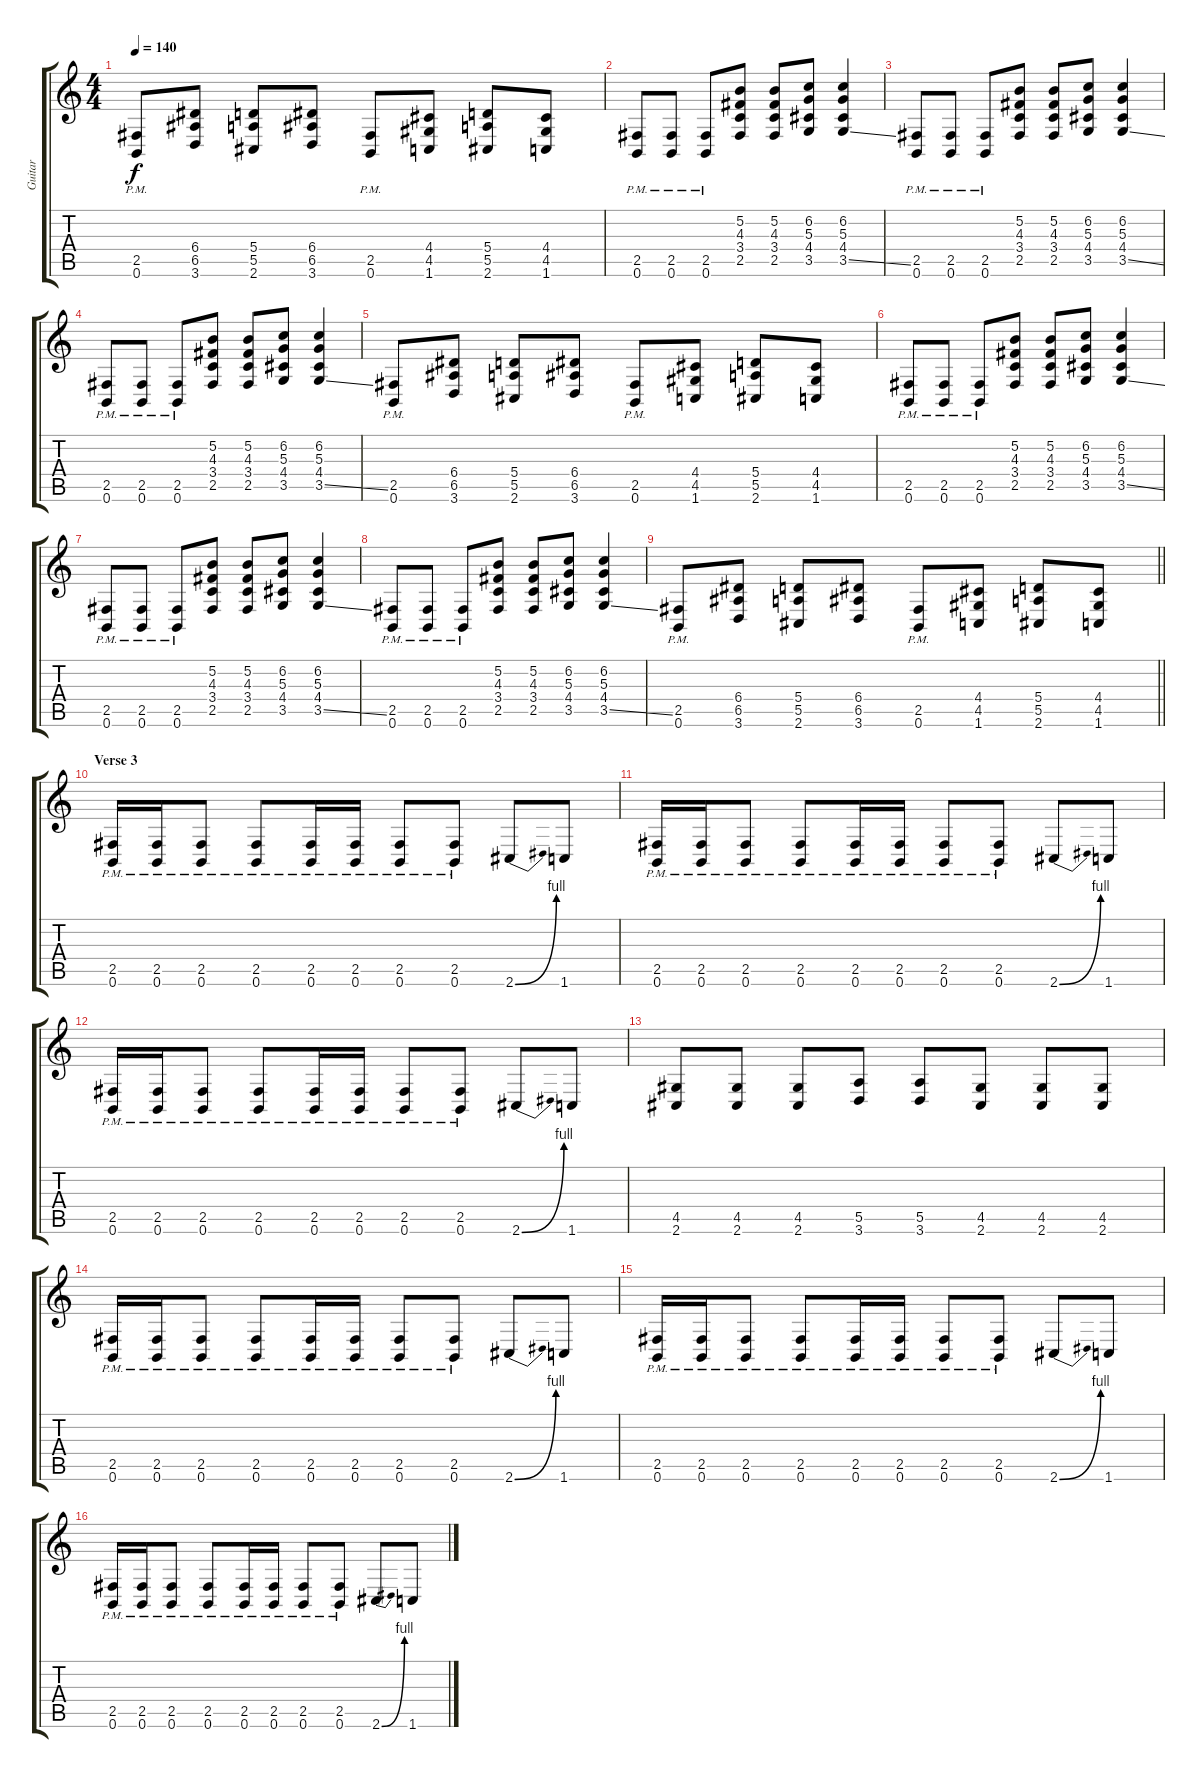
\track ("Guitar" "Guitar") {instrument distortionguitar}
\staff {score tabs}
\tuning (B3 Gb3 D3 A2 E2 B1) {hide}
\ts (4 4)
\tempo 140
\clef g2
\ks c
(2.5{pm} 0.6{pm}).8{dy f} (6.4 6.5 3.6).8 (5.4 5.5 2.6).8 (6.4 6.5 3.6).8 (2.5{pm} 0.6{pm}).8 (4.4 4.5 1.6).8 (5.4 5.5 2.6).8 (4.4 4.5 1.6).8 |
(2.5{pm} 0.6{pm}).8 (2.5{pm} 0.6{pm}).8 (2.5{pm} 0.6{pm}).8 (5.2 4.3 3.4 2.5).8 (5.2 4.3 3.4 2.5).8 (6.2 5.3 4.4 3.5).8 (6.2 5.3 4.4 3.5{ss}).4 |
(2.5{pm} 0.6{pm}).8 (2.5{pm} 0.6{pm}).8 (2.5{pm} 0.6{pm}).8 (5.2 4.3 3.4 2.5).8 (5.2 4.3 3.4 2.5).8 (6.2 5.3 4.4 3.5).8 (6.2 5.3 4.4 3.5{ss}).4 |
(2.5{pm} 0.6{pm}).8 (2.5{pm} 0.6{pm}).8 (2.5{pm} 0.6{pm}).8 (5.2 4.3 3.4 2.5).8 (5.2 4.3 3.4 2.5).8 (6.2 5.3 4.4 3.5).8 (6.2 5.3 4.4 3.5{ss}).4 |
(2.5{pm} 0.6{pm}).8 (6.4 6.5 3.6).8 (5.4 5.5 2.6).8 (6.4 6.5 3.6).8 (2.5{pm} 0.6{pm}).8 (4.4 4.5 1.6).8 (5.4 5.5 2.6).8 (4.4 4.5 1.6).8 |
(2.5{pm} 0.6{pm}).8 (2.5{pm} 0.6{pm}).8 (2.5{pm} 0.6{pm}).8 (5.2 4.3 3.4 2.5).8 (5.2 4.3 3.4 2.5).8 (6.2 5.3 4.4 3.5).8 (6.2 5.3 4.4 3.5{ss}).4 |
(2.5{pm} 0.6{pm}).8 (2.5{pm} 0.6{pm}).8 (2.5{pm} 0.6{pm}).8 (5.2 4.3 3.4 2.5).8 (5.2 4.3 3.4 2.5).8 (6.2 5.3 4.4 3.5).8 (6.2 5.3 4.4 3.5{ss}).4 |
(2.5{pm} 0.6{pm}).8 (2.5{pm} 0.6{pm}).8 (2.5{pm} 0.6{pm}).8 (5.2 4.3 3.4 2.5).8 (5.2 4.3 3.4 2.5).8 (6.2 5.3 4.4 3.5).8 (6.2 5.3 4.4 3.5{ss}).4 |
\barLineRight lightlight
(2.5{pm} 0.6{pm}).8 (6.4 6.5 3.6).8 (5.4 5.5 2.6).8 (6.4 6.5 3.6).8 (2.5{pm} 0.6{pm}).8 (4.4 4.5 1.6).8 (5.4 5.5 2.6).8 (4.4 4.5 1.6).8 |
\section ("" "Verse 3")
(2.5{pm} 0.6{pm}).16 (2.5{pm} 0.6{pm}).16 (2.5{pm} 0.6{pm}).8 (2.5{pm} 0.6{pm}).8 (2.5{pm} 0.6{pm}).16 (2.5{pm} 0.6{pm}).16 (2.5{pm} 0.6{pm}).8 (2.5{pm} 0.6{pm}).8 2.6{be (bend 0 0 60 4)}.8 1.6.8 |
(2.5{pm} 0.6{pm}).16 (2.5{pm} 0.6{pm}).16 (2.5{pm} 0.6{pm}).8 (2.5{pm} 0.6{pm}).8 (2.5{pm} 0.6{pm}).16 (2.5{pm} 0.6{pm}).16 (2.5{pm} 0.6{pm}).8 (2.5{pm} 0.6{pm}).8 2.6{be (bend 0 0 60 4)}.8 1.6.8 |
(2.5{pm} 0.6{pm}).16 (2.5{pm} 0.6{pm}).16 (2.5{pm} 0.6{pm}).8 (2.5{pm} 0.6{pm}).8 (2.5{pm} 0.6{pm}).16 (2.5{pm} 0.6{pm}).16 (2.5{pm} 0.6{pm}).8 (2.5{pm} 0.6{pm}).8 2.6{be (bend 0 0 60 4)}.8 1.6.8 |
(4.5 2.6).8 (4.5 2.6).8 (4.5 2.6).8 (5.5 3.6).8 (5.5 3.6).8 (4.5 2.6).8 (4.5 2.6).8 (4.5 2.6).8 |
(2.5{pm} 0.6{pm}).16 (2.5{pm} 0.6{pm}).16 (2.5{pm} 0.6{pm}).8 (2.5{pm} 0.6{pm}).8 (2.5{pm} 0.6{pm}).16 (2.5{pm} 0.6{pm}).16 (2.5{pm} 0.6{pm}).8 (2.5{pm} 0.6{pm}).8 2.6{be (bend 0 0 60 4)}.8 1.6.8 |
(2.5{pm} 0.6{pm}).16 (2.5{pm} 0.6{pm}).16 (2.5{pm} 0.6{pm}).8 (2.5{pm} 0.6{pm}).8 (2.5{pm} 0.6{pm}).16 (2.5{pm} 0.6{pm}).16 (2.5{pm} 0.6{pm}).8 (2.5{pm} 0.6{pm}).8 2.6{be (bend 0 0 60 4)}.8 1.6.8 |
(2.5{pm} 0.6{pm}).16 (2.5{pm} 0.6{pm}).16 (2.5{pm} 0.6{pm}).8 (2.5{pm} 0.6{pm}).8 (2.5{pm} 0.6{pm}).16 (2.5{pm} 0.6{pm}).16 (2.5{pm} 0.6{pm}).8 (2.5{pm} 0.6{pm}).8 2.6{be (bend 0 0 60 4)}.8 1.6.8
